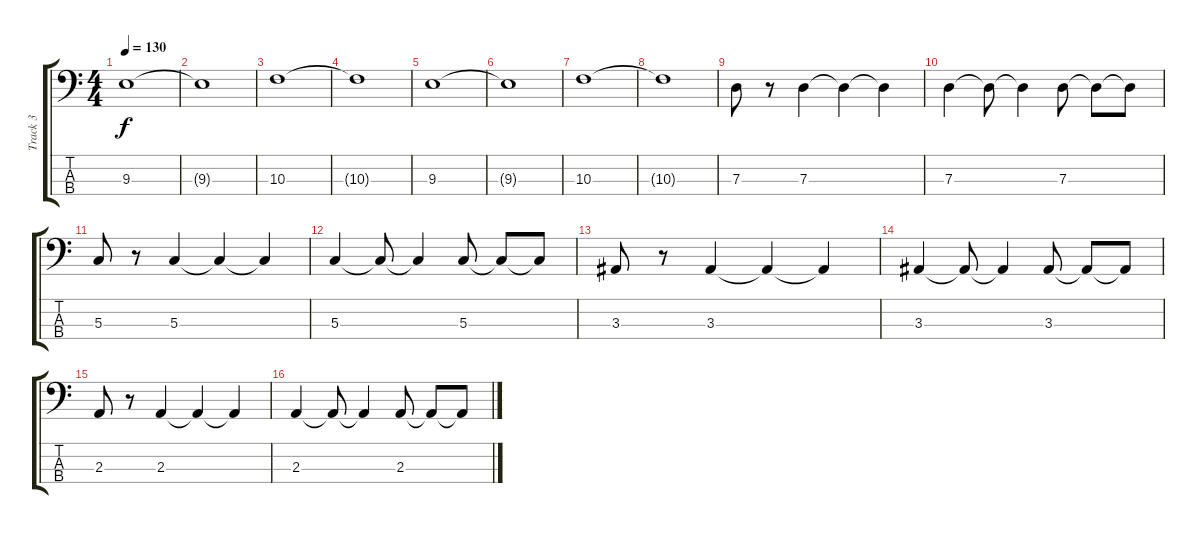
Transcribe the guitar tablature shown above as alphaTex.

\track ("Track 3" "Track 3") {instrument fretlessbass}
\staff {score tabs}
\tuning (F2 C2 G1 C1) {hide}
\ts (4 4)
\tempo 130
\clef f4
\ks c
9.3.1{dy f} |
9.3{t}.1 |
10.3.1 |
10.3{t}.1 |
9.3.1 |
9.3{t}.1 |
10.3.1 |
10.3{t}.1 |
7.3.8 r.8 7.3.4 7.3{t}.4 7.3{t}.4 |
7.3.4 7.3{t}.8 7.3{t}.4 7.3.8 7.3{t}.8 7.3{t}.8 |
5.3.8 r.8 5.3.4 5.3{t}.4 5.3{t}.4 |
5.3.4 5.3{t}.8 5.3{t}.4 5.3.8 5.3{t}.8 5.3{t}.8 |
3.3.8 r.8 3.3.4 3.3{t}.4 3.3{t}.4 |
3.3.4 3.3{t}.8 3.3{t}.4 3.3.8 3.3{t}.8 3.3{t}.8 |
2.3.8 r.8 2.3.4 2.3{t}.4 2.3{t}.4 |
2.3.4 2.3{t}.8 2.3{t}.4 2.3.8 2.3{t}.8 2.3{t}.8
